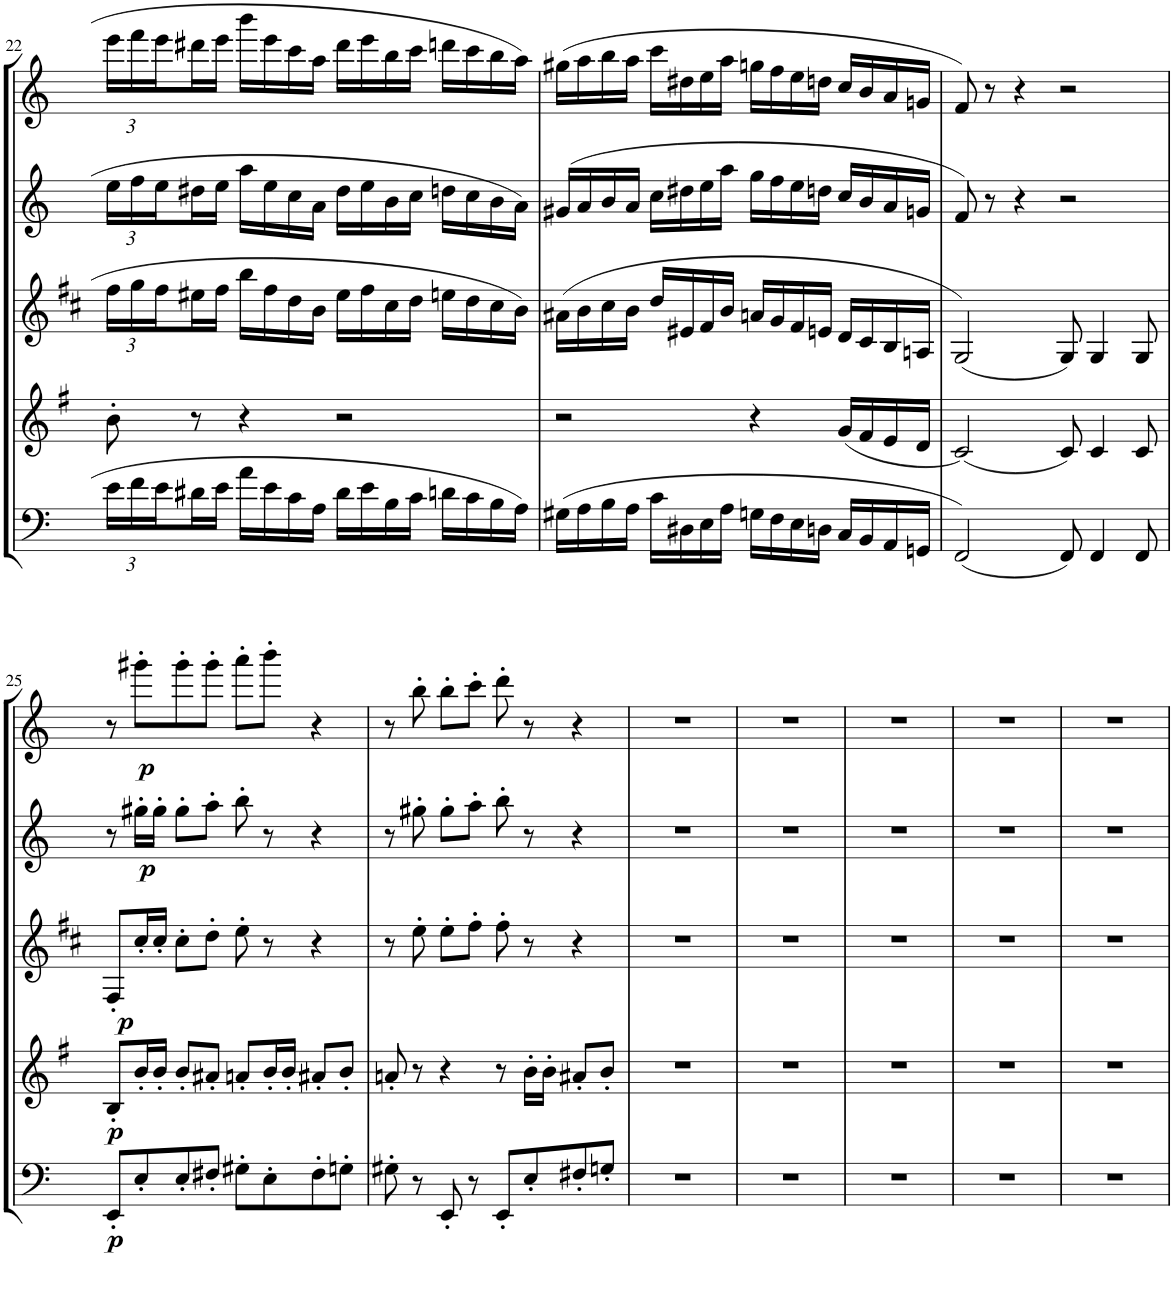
**kern	**dynam	**kern	**dynam	**kern	**dynam	**kern	**dynam	**kern	**dynam
*part5	*part5	*part4	*part4	*part3	*part3	*part2	*part2	*part1	*part1
*staff5	*staff5	*staff4	*staff4	*staff3	*staff3	*staff2	*staff2	*staff1	*staff1
*I"Bassoon	*	*I"Horn in F	*	*I"Bb Clarinet	*	*I"Oboe	*	*I"Flute	*
*I'Bsn	*	*I'Hn	*	*I'Cl	*	*I'Ob	*	*I'Fl	*
!!LO:PB:g=z
*clefF4	*	*clefG2	*	*clefG2	*	*clefG2	*	*clefG2	*
*	*	*ITrd4c7	*	*ITrd1c2	*	*	*	*	*
*k[]	*	*k[f#]	*	*k[f#c#]	*	*k[]	*	*k[]	*
*M4/4	*	*M4/4	*	*M4/4	*	*M4/4	*	*M4/4	*
*Xbrackettup	*	*	*	*Xbrackettup	*	*Xbrackettup	*	*Xbrackettup	*
=22	=22	=22	=22	=22	=22	=22	=22	=22	=22
24e\LL	.	8b'\	.	24ff#\LL	.	24ee\LL	.	24eee\LL	.
24f\	.	.	.	24gg\	.	24ff\	.	24fff\	.
24e\	.	.	.	24ff#\	.	24ee\	.	24eee\	.
16d#X\	.	8r	.	16ee#X\	.	16dd#X\	.	16ddd#X\	.
16e\JJ	.	.	.	16ff#\JJ	.	16ee\JJ	.	16eee\JJ	.
16a\LL	.	4r	.	16bb\LL	.	16aa\LL	.	16bbb\LL	.
16e\	.	.	.	16ff#\	.	16ee\	.	16eee\	.
16c\	.	.	.	16dd\	.	16cc\	.	16ccc\	.
16A\JJ	.	.	.	16b\JJ	.	16a\JJ	.	16aa\JJ	.
16d#\LL	.	2r	.	16ee#\LL	.	16dd#\LL	.	16ddd#\LL	.
16e\	.	.	.	16ff#\	.	16ee\	.	16eee\	.
16B\	.	.	.	16cc#\	.	16b\	.	16bb\	.
16c\JJ	.	.	.	16dd\JJ	.	16cc\JJ	.	16ccc\JJ	.
16dn\LL	.	.	.	16een\LL	.	16ddn\LL	.	16dddn\LL	.
16c\	.	.	.	16dd\	.	16cc\	.	16ccc\	.
16B\	.	.	.	16cc#\	.	16b\	.	16bb\	.
16A\JJ	.	.	.	16b\JJ	.	16a\JJ	.	16aa\JJ	.
=23	=23	=23	=23	=23	=23	=23	=23	=23	=23
(16G#X\LL	.	2r	.	(16a#X\LL	.	(16g#X/LL	.	(16gg#X\LL	.
16A\	.	.	.	16b\	.	16a/	.	16aa\	.
16B\	.	.	.	16cc#\	.	16b/	.	16bb\	.
16A\JJ	.	.	.	16b\JJ	.	16a/JJ	.	16aa\JJ	.
16c\LL	.	.	.	16dd/LL	.	16cc\LL	.	16ccc\LL	.
16D#X\	.	.	.	16e#X/	.	16dd#X\	.	16dd#X\	.
16E\	.	.	.	16f#/	.	16ee\	.	16ee\	.
16A\JJ	.	.	.	16b/JJ	.	16aa\JJ	.	16aa\JJ	.
16Gn\LL	.	4r	.	16an/LL	.	16gg\LL	.	16ggn\LL	.
16F\	.	.	.	16g/	.	16ff\	.	16ff\	.
16E\	.	.	.	16f#/	.	16ee\	.	16ee\	.
16Dn\JJ	.	.	.	16en/JJ	.	16ddn\JJ	.	16ddn\JJ	.
16C/LL	.	(16g/LL	.	16d/LL	.	16cc/LL	.	16cc/LL	.
16BB/	.	16f#/	.	16c#/	.	16b/	.	16b/	.
16AA/	.	16e/	.	16B/	.	16a/	.	16a/	.
16GGn/JJ	.	16d/JJ	.	16An/JJ	.	16gn/JJ	.	16gn/JJ	.
=24	=24	=24	=24	=24	=24	=24	=24	=24	=24
(2FF/)	.	(2c/)	.	(2G/)	.	8f/)	.	8f/)	.
.	.	.	.	.	.	8r	.	8r	.
.	.	.	.	.	.	4r	.	4r	.
8FF/)	.	8c/)	.	8G/)	.	2r	.	2r	.
4FF/	.	4c/	.	4G/	.	.	.	.	.
8FF/	.	8c/	.	8G/	.	.	.	.	.
!!LO:LB:g=z
=25	=25	=25	=25	=25	=25	=25	=25	=25	=25
!	!LO:DY:b	!	!LO:DY:b	!	!	!	!	!	!
8EE'/L	p	8B'/L	p	8F#'/L	.	8r	.	8r	.
!	!	!	!	!	!LO:DY:b	!	!LO:DY:b	!	!LO:DY:b
8E'/	.	16b'/L	.	16cc#'/L	p	16gg#X'\LL	p	8ggg#X'\L	p
.	.	16b'/JJ	.	16cc#'/JJ	.	16gg#'\JJ	.	.	.
8E'/	.	8b'/L	.	8cc#'\L	.	8gg#'\L	.	8ggg#'\	.
8F#X'/J	.	8a#X'/J	.	8dd'\J	.	8aa'\J	.	8ggg#'\J	.
8G#X'\L	.	8an'/L	.	8ee'\	.	8bb'\	.	8aaa'\L	.
8E'\	.	16b'/L	.	8r	.	8r	.	8bbb'\J	.
.	.	16b'/JJ	.	.	.	.	.	.	.
8F#'\	.	8a#X'/L	.	4r	.	4r	.	4r	.
8Gn'\J	.	8b'/J	.	.	.	.	.	.	.
=26	=26	=26	=26	=26	=26	=26	=26	=26	=26
8G#X'\	.	8an'/	.	8r	.	8r	.	8r	.
8r	.	8r	.	8ee'\	.	8gg#X'\	.	8bb'\	.
8EE'/	.	4r	.	8ee'\L	.	8gg#'\L	.	8bb'\L	.
8r	.	.	.	8ff#'\J	.	8aa'\J	.	8ccc'\J	.
8EE'/L	.	8r	.	8ff#'\	.	8bb'\	.	8ddd'\	.
8E'/	.	16b'\LL	.	8r	.	8r	.	8r	.
.	.	16b'\JJ	.	.	.	.	.	.	.
8F#X'/	.	8a#X'/L	.	4r	.	4r	.	4r	.
8Gn'/J	.	8b'/J	.	.	.	.	.	.	.
=27	=27	=27	=27	=27	=27	=27	=27	=27	=27
1r	.	1r	.	1r	.	1r	.	1r	.
=28	=28	=28	=28	=28	=28	=28	=28	=28	=28
1r	.	1r	.	1r	.	1r	.	1r	.
=29	=29	=29	=29	=29	=29	=29	=29	=29	=29
1r	.	1r	.	1r	.	1r	.	1r	.
=30	=30	=30	=30	=30	=30	=30	=30	=30	=30
1r	.	1r	.	1r	.	1r	.	1r	.
=31	=31	=31	=31	=31	=31	=31	=31	=31	=31
1r	.	1r	.	1r	.	1r	.	1r	.
=	=	=	=	=	=	=	=	=	=
*-	*-	*-	*-	*-	*-	*-	*-	*-	*-
